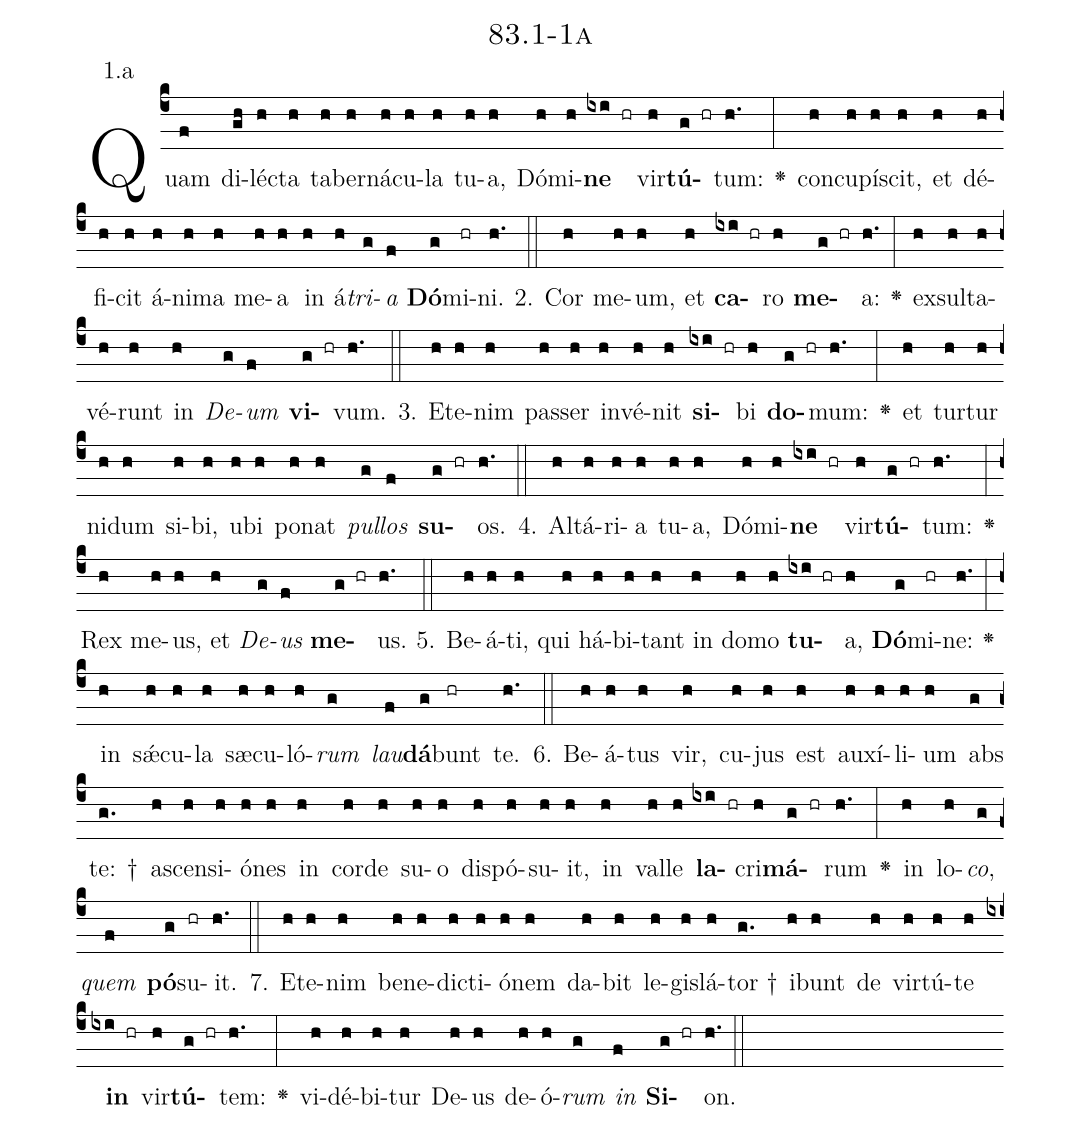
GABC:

name: 83.1-1a;
annotation: 1.a;
%%
(c4)Quam(f) di(gh)léc(h)ta(h) ta(h)ber(h)ná(h)cu(h)la(h) tu(h)a,(h) Dó(h)mi(h)<b>ne</b>(ixi hr) vir(h)<b>tú</b>(g hr)tum:(h.) <v>\greheightstar</v>(:) con(h)cu(h)pí(h)scit,(h) et(h) dé(h)fi(h)cit(h) á(h)ni(h)ma(h) me(h)a(h) in(h) á(h)<i>tri</i>(g)<i>a</i>(f) <b>Dó</b>(g)mi(hr)ni.(h.) (::)
2. Cor(h) me(h)um,(h) et(h) <b>ca</b>(ixi hr)ro(h) <b>me</b>(g hr)a:(h.) <v>\greheightstar</v>(:) ex(h)sul(h)ta(h)vé(h)runt(h) in(h) <i>De</i>(g)<i>um</i>(f) <b>vi</b>(g hr)vum.(h.) (::)
3. Et(h)e(h)nim(h) pas(h)ser(h) in(h)vé(h)nit(h) <b>si</b>(ixi hr)bi(h) <b>do</b>(g hr)mum:(h.) <v>\greheightstar</v>(:) et(h) tur(h)tur(h) ni(h)dum(h) si(h)bi,(h) u(h)bi(h) po(h)nat(h) <i>pul</i>(g)<i>los</i>(f) <b>su</b>(g hr)os.(h.) (::)
4. Al(h)tá(h)ri(h)a(h) tu(h)a,(h) Dó(h)mi(h)<b>ne</b>(ixi hr) vir(h)<b>tú</b>(g hr)tum:(h.) <v>\greheightstar</v>(:) Rex(h) me(h)us,(h) et(h) <i>De</i>(g)<i>us</i>(f) <b>me</b>(g hr)us.(h.) (::)
5. Be(h)á(h)ti,(h) qui(h) há(h)bi(h)tant(h) in(h) do(h)mo(h) <b>tu</b>(ixi hr)a,(h) <b>Dó</b>(g)mi(hr)ne:(h.) <v>\greheightstar</v>(:) in(h) sǽ(h)cu(h)la(h) sæ(h)cu(h)ló(h)<i>rum</i>(g) <i>lau</i>(f)<b>dá</b>(g)bunt(hr) te.(h.) (::)
6. Be(h)á(h)tus(h) vir,(h) cu(h)jus(h) est(h) au(h)xí(h)li(h)um(h) abs(g) te: †(g.) a(h)scen(h)si(h)ó(h)nes(h) in(h) cor(h)de(h) su(h)o(h) dis(h)pó(h)su(h)it,(h) in(h) val(h)le(h) <b>la</b>(ixi hr)cri(h)<b>má</b>(g hr)rum(h.) <v>\greheightstar</v>(:) in(h) lo(h)<i>co</i>,(g) <i>quem</i>(f) <b>pó</b>(g)su(hr)it.(h.) (::)
7. Et(h)e(h)nim(h) be(h)ne(h)dic(h)ti(h)ó(h)nem(h) da(h)bit(h) le(h)gis(h)lá(h)tor †(g.) i(h)bunt(h) de(h) vir(h)tú(h)te(h) <b>in</b>(ixi hr) vir(h)<b>tú</b>(g hr)tem:(h.) <v>\greheightstar</v>(:) vi(h)dé(h)bi(h)tur(h) De(h)us(h) de(h)ó(h)<i>rum</i>(g) <i>in</i>(f) <b>Si</b>(g hr)on.(h.) (::)
